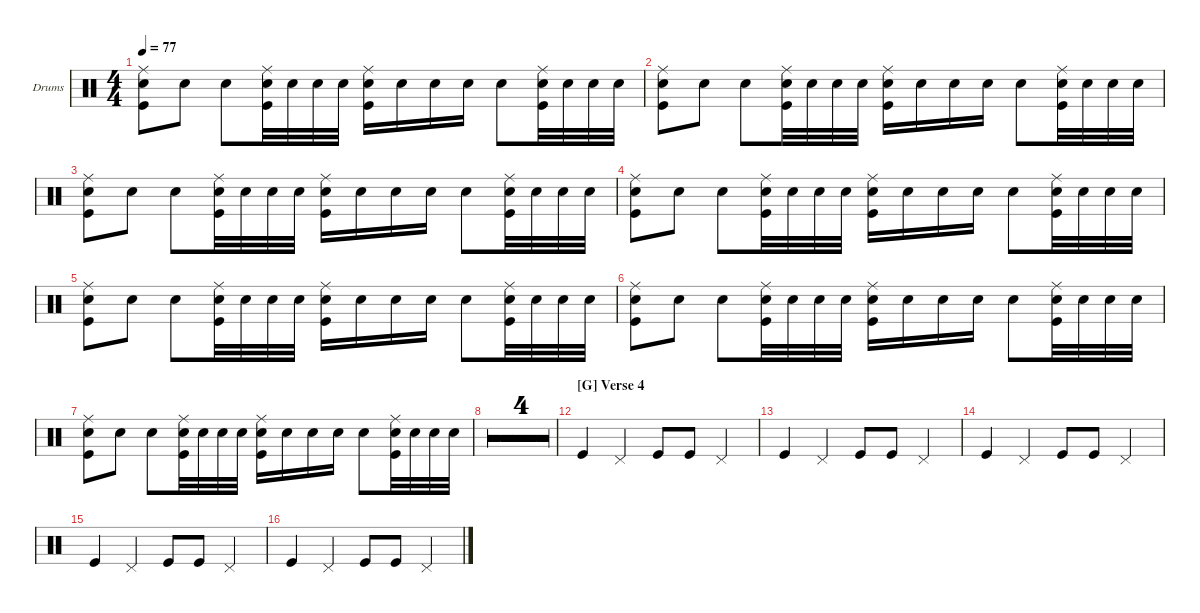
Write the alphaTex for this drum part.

\hideDynamics
\bracketExtendMode groupsimilarinstruments
\firstSystemTrackNameOrientation horizontal
\otherSystemsTrackNameOrientation horizontal
\track ("Drumkit" "Drums") {multiBarRest instrument percussion}
\staff {score}
\articulation defaults
\ts (4 4)
\tempo 77
\clef neutral
\ks c
("Ride (middle)" "Snare (hit) 2" "Kick (hit)").8{dy f} "Snare (hit) 2".8 "Snare (hit) 2".8{dy ff} ("Ride (middle)" "Snare (hit) 2" "Kick (hit)").32{dy f} "Snare (hit) 2".32{dy mf} "Snare (hit) 2".32{dy f} "Snare (hit) 2".32 ("Ride (middle)" "Snare (hit) 2" "Kick (hit)").16 "Snare (hit) 2".16 "Snare (hit) 2".16 "Snare (hit) 2".16 "Snare (hit) 2".8{dy ff} ("Ride (middle)" "Snare (hit) 2" "Kick (hit)").32{dy f} "Snare (hit) 2".32{dy mf} "Snare (hit) 2".32{dy f} "Snare (hit) 2".32 |
("Ride (middle)" "Snare (hit) 2" "Kick (hit)").8 "Snare (hit) 2".8 "Snare (hit) 2".8{dy ff} ("Ride (middle)" "Snare (hit) 2" "Kick (hit)").32{dy f} "Snare (hit) 2".32{dy mf} "Snare (hit) 2".32{dy f} "Snare (hit) 2".32 ("Ride (middle)" "Snare (hit) 2" "Kick (hit)").16 "Snare (hit) 2".16 "Snare (hit) 2".16 "Snare (hit) 2".16 "Snare (hit) 2".8{dy ff} ("Ride (middle)" "Snare (hit) 2" "Kick (hit)").32{dy f} "Snare (hit) 2".32{dy mf} "Snare (hit) 2".32{dy f} "Snare (hit) 2".32 |
("Ride (middle)" "Snare (hit) 2" "Kick (hit)").8 "Snare (hit) 2".8 "Snare (hit) 2".8{dy ff} ("Ride (middle)" "Snare (hit) 2" "Kick (hit)").32{dy f} "Snare (hit) 2".32{dy mf} "Snare (hit) 2".32{dy f} "Snare (hit) 2".32 ("Ride (middle)" "Snare (hit) 2" "Kick (hit)").16 "Snare (hit) 2".16 "Snare (hit) 2".16 "Snare (hit) 2".16 "Snare (hit) 2".8{dy ff} ("Ride (middle)" "Snare (hit) 2" "Kick (hit)").32{dy f} "Snare (hit) 2".32{dy mf} "Snare (hit) 2".32{dy f} "Snare (hit) 2".32 |
("Ride (middle)" "Snare (hit) 2" "Kick (hit)").8 "Snare (hit) 2".8 "Snare (hit) 2".8{dy ff} ("Ride (middle)" "Snare (hit) 2" "Kick (hit)").32{dy f} "Snare (hit) 2".32{dy mf} "Snare (hit) 2".32{dy f} "Snare (hit) 2".32 ("Ride (middle)" "Snare (hit) 2" "Kick (hit)").16 "Snare (hit) 2".16 "Snare (hit) 2".16 "Snare (hit) 2".16 "Snare (hit) 2".8{dy ff} ("Ride (middle)" "Snare (hit) 2" "Kick (hit)").32{dy f} "Snare (hit) 2".32{dy mf} "Snare (hit) 2".32{dy f} "Snare (hit) 2".32 |
("Ride (middle)" "Snare (hit) 2" "Kick (hit)").8 "Snare (hit) 2".8 "Snare (hit) 2".8{dy ff} ("Ride (middle)" "Snare (hit) 2" "Kick (hit)").32{dy f} "Snare (hit) 2".32{dy mf} "Snare (hit) 2".32{dy f} "Snare (hit) 2".32 ("Ride (middle)" "Snare (hit) 2" "Kick (hit)").16 "Snare (hit) 2".16 "Snare (hit) 2".16 "Snare (hit) 2".16 "Snare (hit) 2".8{dy ff} ("Ride (middle)" "Snare (hit) 2" "Kick (hit)").32{dy f} "Snare (hit) 2".32{dy mf} "Snare (hit) 2".32{dy f} "Snare (hit) 2".32 |
("Ride (middle)" "Snare (hit) 2" "Kick (hit)").8 "Snare (hit) 2".8 "Snare (hit) 2".8{dy ff} ("Ride (middle)" "Snare (hit) 2" "Kick (hit)").32{dy f} "Snare (hit) 2".32{dy mf} "Snare (hit) 2".32{dy f} "Snare (hit) 2".32 ("Ride (middle)" "Snare (hit) 2" "Kick (hit)").16 "Snare (hit) 2".16 "Snare (hit) 2".16 "Snare (hit) 2".16 "Snare (hit) 2".8{dy ff} ("Ride (middle)" "Snare (hit) 2" "Kick (hit)").32{dy f} "Snare (hit) 2".32{dy mf} "Snare (hit) 2".32{dy f} "Snare (hit) 2".32 |
("Ride (middle)" "Snare (hit) 2" "Kick (hit)").8 "Snare (hit) 2".8 "Snare (hit) 2".8{dy ff} ("Ride (middle)" "Snare (hit) 2" "Kick (hit)").32{dy f} "Snare (hit) 2".32{dy mf} "Snare (hit) 2".32{dy f} "Snare (hit) 2".32 ("Ride (middle)" "Snare (hit) 2" "Kick (hit)").16 "Snare (hit) 2".16 "Snare (hit) 2".16 "Snare (hit) 2".16 "Snare (hit) 2".8{dy ff} ("Ride (middle)" "Snare (hit) 2" "Kick (hit)").32{dy f} "Snare (hit) 2".32{dy mf} "Snare (hit) 2".32{dy f} "Snare (hit) 2".32 |
r.1 |
r.1 |
r.1 |
r.1 |
\section ("G" "Verse 4")
"Kick (hit)".4 "Pedal Hi-Hat (hit)".4 "Kick (hit)".8 "Kick (hit)".8 "Pedal Hi-Hat (hit)".4 |
"Kick (hit)".4 "Pedal Hi-Hat (hit)".4 "Kick (hit)".8 "Kick (hit)".8 "Pedal Hi-Hat (hit)".4 |
"Kick (hit)".4 "Pedal Hi-Hat (hit)".4 "Kick (hit)".8 "Kick (hit)".8 "Pedal Hi-Hat (hit)".4 |
"Kick (hit)".4 "Pedal Hi-Hat (hit)".4 "Kick (hit)".8 "Kick (hit)".8 "Pedal Hi-Hat (hit)".4 |
"Kick (hit)".4 "Pedal Hi-Hat (hit)".4 "Kick (hit)".8 "Kick (hit)".8 "Pedal Hi-Hat (hit)".4
